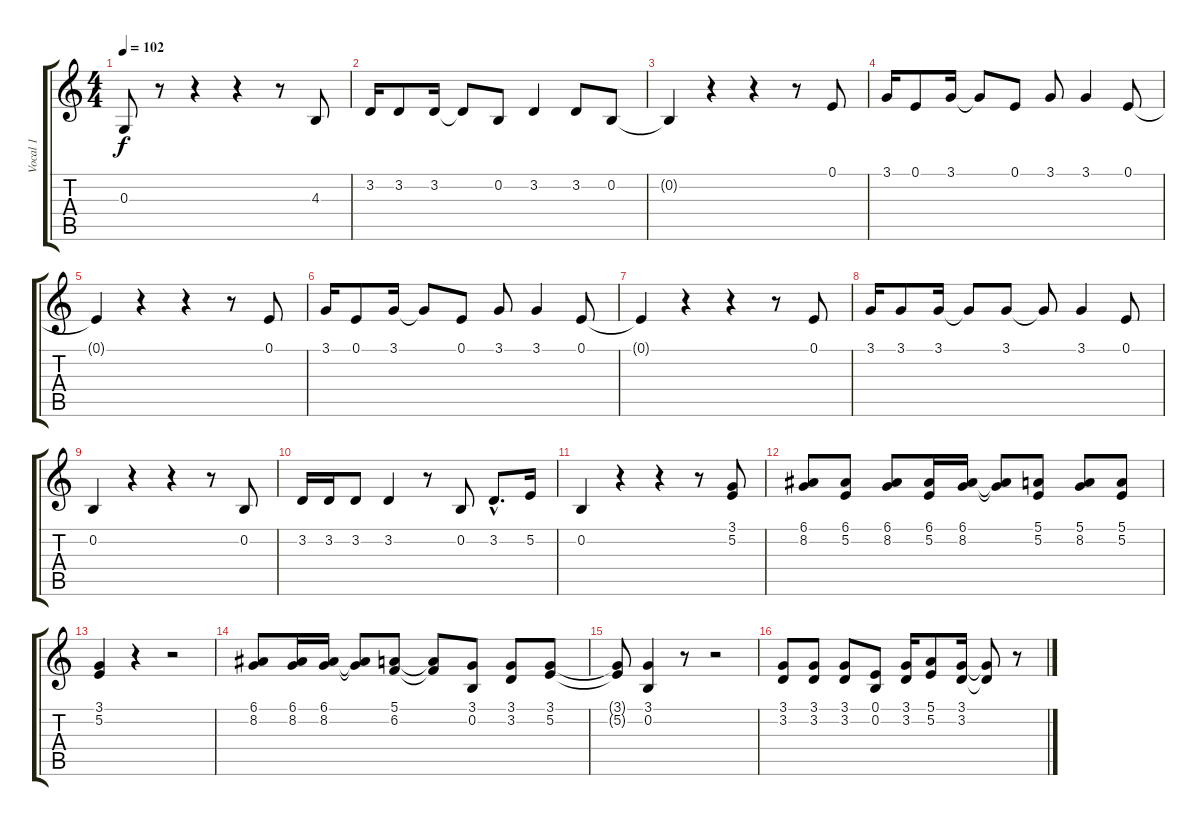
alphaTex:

\track ("Vocal 1" "Vocal 1") {instrument sopranosax}
\staff {score tabs}
\tuning (E4 B3 G3 D3 A2 E2) {hide}
\ts (4 4)
\tempo 102
\clef g2
\ks c
0.3{t}.8{dy f} r.8 r.4 r.4 r.8 4.3.8 |
3.2.16 3.2.8 3.2.16 3.2{t}.8 0.2.8 3.2.4 3.2.8 0.2.8 |
0.2{t}.4 r.4 r.4 r.8 0.1.8 |
3.1.16 0.1.8 3.1.16 3.1{t}.8 0.1.8 3.1.8 3.1.4 0.1.8 |
0.1{t}.4 r.4 r.4 r.8 0.1.8 |
3.1.16 0.1.8 3.1.16 3.1{t}.8 0.1.8 3.1.8 3.1.4 0.1.8 |
0.1{t}.4 r.4 r.4 r.8 0.1.8 |
3.1.16 3.1.8 3.1.16 3.1{t}.8 3.1.8 3.1{t}.8 3.1.4 0.1.8 |
0.2.4 r.4 r.4 r.8 0.2.8 |
3.2.16 3.2.16 3.2.8 3.2.4 r.8 0.2.8 3.2{hac}.8{d} 5.2.16 |
0.2.4 r.4 r.4 r.8 (3.1 5.2).8 |
(6.1 8.2).8 (6.1 5.2).8 (6.1 8.2).8 (6.1 5.2).16 (6.1 8.2).16 (6.1{t} 8.2{t}).8 (5.1 5.2).8 (5.1 8.2).8 (5.1 5.2).8 |
(3.1 5.2).4 r.4 r.2 |
(6.1 8.2).8 (6.1 8.2).16 (6.1 8.2).16 (6.1{t} 8.2{t}).8 (5.1 6.2).8 (5.1{t} 6.2{t}).8 (3.1 0.2).8 (3.1 3.2).8 (3.1 5.2).8 |
(3.1{t} 5.2{t}).8 (3.1 0.2).4 r.8 r.2 |
(3.1 3.2).8 (3.1 3.2).8 (3.1 3.2).8 (0.1 0.2).8 (3.1 3.2).16 (5.1 5.2).8 (3.1 3.2).16 (3.1{t} 3.2{t}).8 r.8
